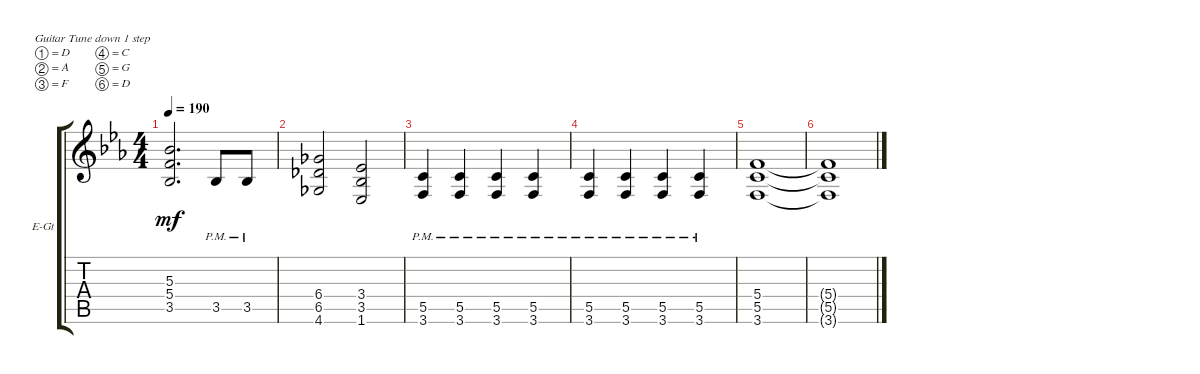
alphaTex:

\defaultSystemsLayout 4
\bracketExtendMode groupsimilarinstruments
\firstSystemTrackNameOrientation horizontal
\otherSystemsTrackNameOrientation horizontal
\track ("Rithm Guitar 1" "E-Gt") {instrument distortionguitar}
\staff {score tabs}
\tuning (D4 A3 F3 C3 G2 D2)
\ts (4 4)
\tempo 190
\clef g2
\ks cminor
(3.5 5.4 5.3).2{d dy mf} 3.5{pm}.8 3.5{pm}.8 |
(4.6 6.5 6.4).2 (1.6 3.5 3.4).2 |
(5.5{pm} 3.6{pm}).4 (3.6{pm} 5.5{pm}).4 (5.5{pm} 3.6{pm}).4 (3.6{pm} 5.5{pm}).4 |
(5.5{pm} 3.6{pm}).4 (3.6{pm} 5.5{pm}).4 (5.5{pm} 3.6{pm}).4 (3.6{pm} 5.5{pm}).4 |
(3.6 5.5 5.4).1 |
(3.6{t} 5.5{t} 5.4{t}).1
